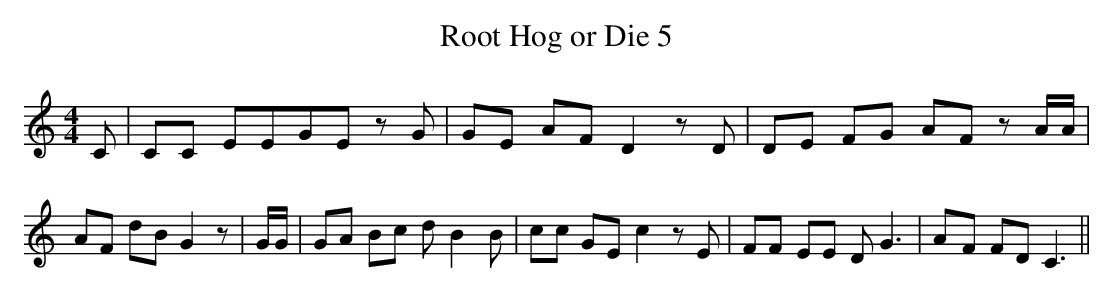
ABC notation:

X:1
T:Root Hog or Die 5
M:4/4
L:1/8
K:C
 C| CC EEG-E z G| GE AF D2 z D| DE FG AF z A/2A/2| AF dB G2 z| G/2G/2|\
 GA Bc d B2 B| cc GE c2 z E| FF EE D G3|A-F FD C3||
